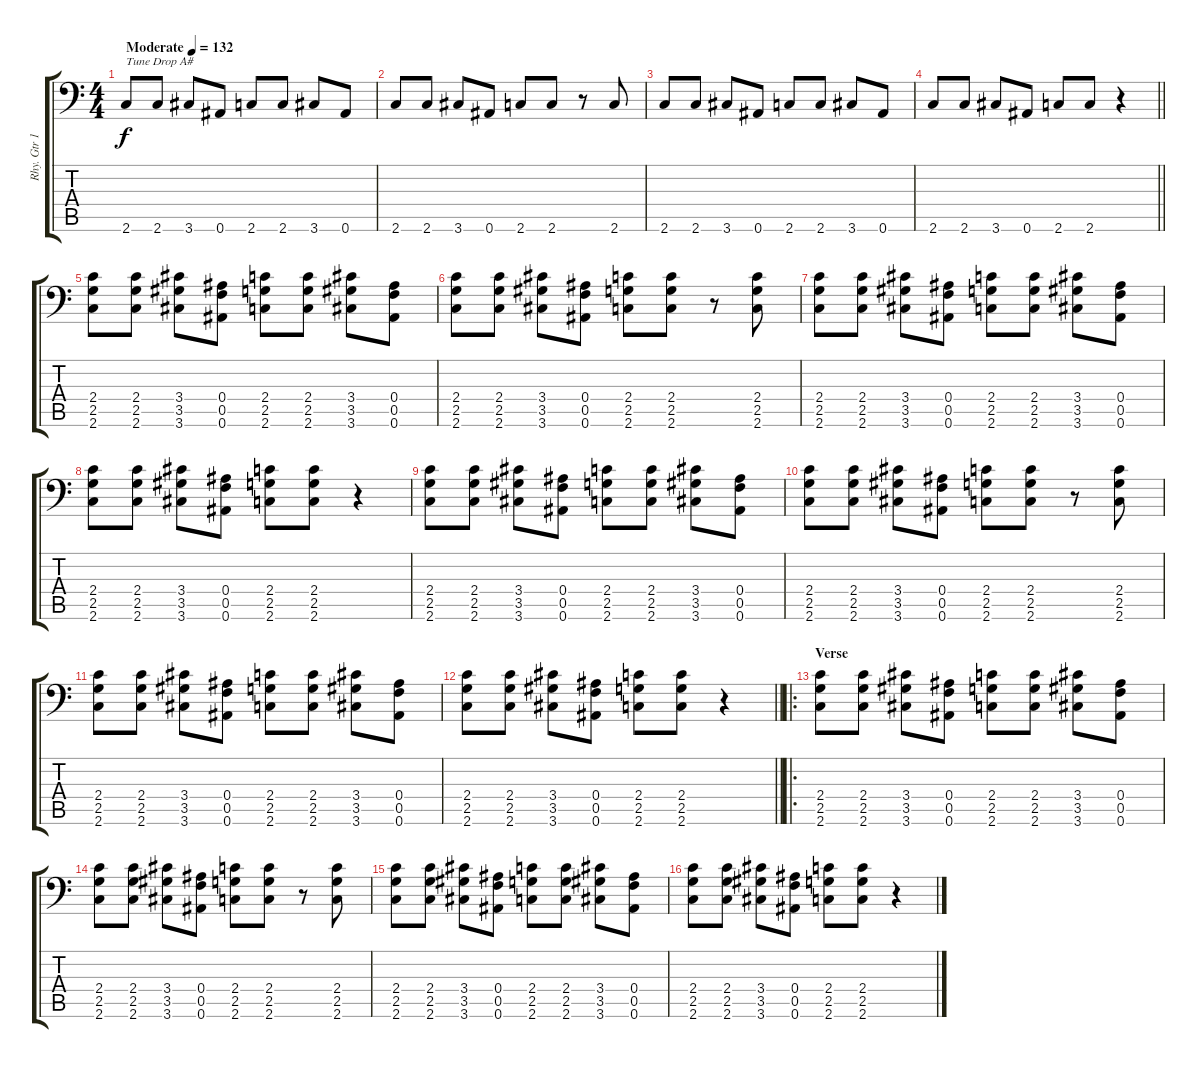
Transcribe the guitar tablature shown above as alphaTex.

\track ("Rhy. Gtr 1" "Rhy. Gtr 1") {instrument distortionguitar}
\staff {score tabs}
\tuning (C4 G3 Eb3 Bb2 F2 Bb1) {hide}
\ts (4 4)
\tempo (132 "Moderate")
\clef f4
\ks c
2.6.8{txt "Tune Drop A#" dy f instrument distortionguitar} 2.6.8 3.6.8 0.6.8 2.6.8 2.6.8 3.6.8 0.6.8 |
2.6.8 2.6.8 3.6.8 0.6.8 2.6.8 2.6.8 r.8 2.6.8 |
2.6.8 2.6.8 3.6.8 0.6.8 2.6.8 2.6.8 3.6.8 0.6.8 |
\barLineRight lightlight
2.6.8 2.6.8 3.6.8 0.6.8 2.6.8 2.6.8 r.4 |
\section ("" "")
(2.4 2.5 2.6).8 (2.4 2.5 2.6).8 (3.4 3.5 3.6).8 (0.4 0.5 0.6).8 (2.4 2.5 2.6).8 (2.4 2.5 2.6).8 (3.4 3.5 3.6).8 (0.4 0.5 0.6).8 |
(2.4 2.5 2.6).8 (2.4 2.5 2.6).8 (3.4 3.5 3.6).8 (0.4 0.5 0.6).8 (2.4 2.5 2.6).8 (2.4 2.5 2.6).8 r.8 (2.4 2.5 2.6).8 |
(2.4 2.5 2.6).8 (2.4 2.5 2.6).8 (3.4 3.5 3.6).8 (0.4 0.5 0.6).8 (2.4 2.5 2.6).8 (2.4 2.5 2.6).8 (3.4 3.5 3.6).8 (0.4 0.5 0.6).8 |
(2.4 2.5 2.6).8 (2.4 2.5 2.6).8 (3.4 3.5 3.6).8 (0.4 0.5 0.6).8 (2.4 2.5 2.6).8 (2.4 2.5 2.6).8 r.4 |
(2.4 2.5 2.6).8 (2.4 2.5 2.6).8 (3.4 3.5 3.6).8 (0.4 0.5 0.6).8 (2.4 2.5 2.6).8 (2.4 2.5 2.6).8 (3.4 3.5 3.6).8 (0.4 0.5 0.6).8 |
(2.4 2.5 2.6).8 (2.4 2.5 2.6).8 (3.4 3.5 3.6).8 (0.4 0.5 0.6).8 (2.4 2.5 2.6).8 (2.4 2.5 2.6).8 r.8 (2.4 2.5 2.6).8 |
(2.4 2.5 2.6).8 (2.4 2.5 2.6).8 (3.4 3.5 3.6).8 (0.4 0.5 0.6).8 (2.4 2.5 2.6).8 (2.4 2.5 2.6).8 (3.4 3.5 3.6).8 (0.4 0.5 0.6).8 |
\barLineRight lightlight
(2.4 2.5 2.6).8 (2.4 2.5 2.6).8 (3.4 3.5 3.6).8 (0.4 0.5 0.6).8 (2.4 2.5 2.6).8 (2.4 2.5 2.6).8 r.4 |
\ro
\section ("" "Verse")
(2.4 2.5 2.6).8 (2.4 2.5 2.6).8 (3.4 3.5 3.6).8 (0.4 0.5 0.6).8 (2.4 2.5 2.6).8 (2.4 2.5 2.6).8 (3.4 3.5 3.6).8 (0.4 0.5 0.6).8 |
(2.4 2.5 2.6).8 (2.4 2.5 2.6).8 (3.4 3.5 3.6).8 (0.4 0.5 0.6).8 (2.4 2.5 2.6).8 (2.4 2.5 2.6).8 r.8 (2.4 2.5 2.6).8 |
(2.4 2.5 2.6).8 (2.4 2.5 2.6).8 (3.4 3.5 3.6).8 (0.4 0.5 0.6).8 (2.4 2.5 2.6).8 (2.4 2.5 2.6).8 (3.4 3.5 3.6).8 (0.4 0.5 0.6).8 |
(2.4 2.5 2.6).8 (2.4 2.5 2.6).8 (3.4 3.5 3.6).8 (0.4 0.5 0.6).8 (2.4 2.5 2.6).8 (2.4 2.5 2.6).8 r.4
